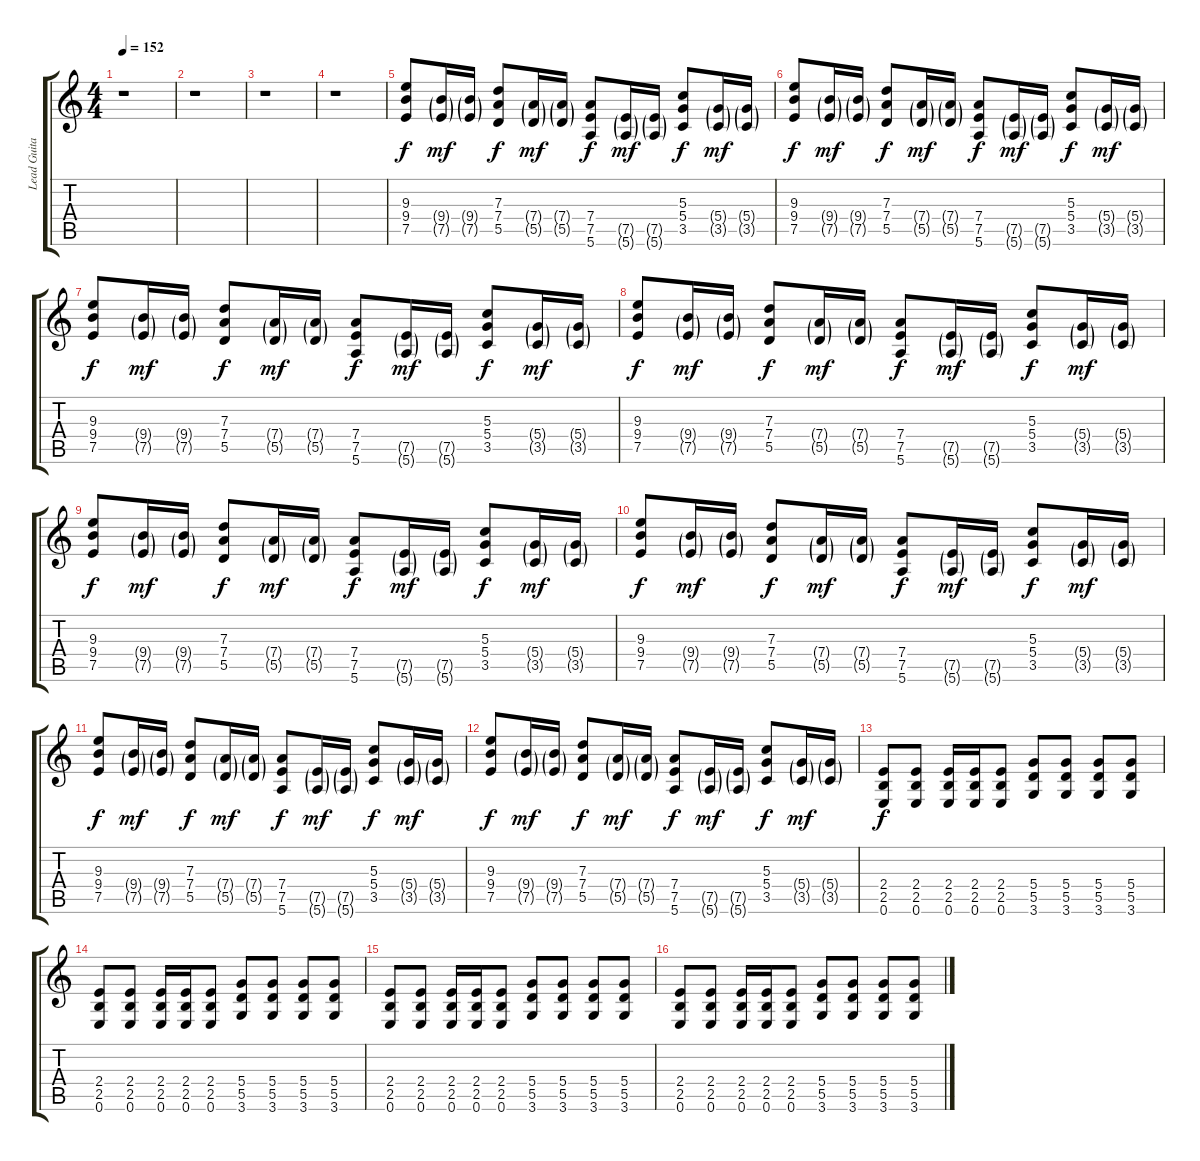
\track ("Lead Guitar" "Lead Guita") {instrument overdrivenguitar}
\staff {score tabs}
\tuning (E4 B3 G3 D3 A2 E2) {hide}
\ts (4 4)
\tempo 152
\clef g2
\ks c
r.1{dy f instrument overdrivenguitar} |
r.1 |
r.1 |
r.1 |
(9.3 9.4 7.5).8 (9.4{g} 7.5{g}).16{dy mf} (9.4{g} 7.5{g}).16 (7.3 7.4 5.5).8{dy f} (7.4{g} 5.5{g}).16{dy mf} (7.4{g} 5.5{g}).16 (7.4 7.5 5.6).8{dy f} (7.5{g} 5.6{g}).16{dy mf} (7.5{g} 5.6{g}).16 (5.3 5.4 3.5).8{dy f} (5.4{g} 3.5{g}).16{dy mf} (5.4{g} 3.5{g}).16 |
(9.3 9.4 7.5).8{dy f} (9.4{g} 7.5{g}).16{dy mf} (9.4{g} 7.5{g}).16 (7.3 7.4 5.5).8{dy f} (7.4{g} 5.5{g}).16{dy mf} (7.4{g} 5.5{g}).16 (7.4 7.5 5.6).8{dy f} (7.5{g} 5.6{g}).16{dy mf} (7.5{g} 5.6{g}).16 (5.3 5.4 3.5).8{dy f} (5.4{g} 3.5{g}).16{dy mf} (5.4{g} 3.5{g}).16 |
(9.3 9.4 7.5).8{dy f} (9.4{g} 7.5{g}).16{dy mf} (9.4{g} 7.5{g}).16 (7.3 7.4 5.5).8{dy f} (7.4{g} 5.5{g}).16{dy mf} (7.4{g} 5.5{g}).16 (7.4 7.5 5.6).8{dy f} (7.5{g} 5.6{g}).16{dy mf} (7.5{g} 5.6{g}).16 (5.3 5.4 3.5).8{dy f} (5.4{g} 3.5{g}).16{dy mf} (5.4{g} 3.5{g}).16 |
(9.3 9.4 7.5).8{dy f} (9.4{g} 7.5{g}).16{dy mf} (9.4{g} 7.5{g}).16 (7.3 7.4 5.5).8{dy f} (7.4{g} 5.5{g}).16{dy mf} (7.4{g} 5.5{g}).16 (7.4 7.5 5.6).8{dy f} (7.5{g} 5.6{g}).16{dy mf} (7.5{g} 5.6{g}).16 (5.3 5.4 3.5).8{dy f} (5.4{g} 3.5{g}).16{dy mf} (5.4{g} 3.5{g}).16 |
(9.3 9.4 7.5).8{dy f} (9.4{g} 7.5{g}).16{dy mf} (9.4{g} 7.5{g}).16 (7.3 7.4 5.5).8{dy f} (7.4{g} 5.5{g}).16{dy mf} (7.4{g} 5.5{g}).16 (7.4 7.5 5.6).8{dy f} (7.5{g} 5.6{g}).16{dy mf} (7.5{g} 5.6{g}).16 (5.3 5.4 3.5).8{dy f} (5.4{g} 3.5{g}).16{dy mf} (5.4{g} 3.5{g}).16 |
(9.3 9.4 7.5).8{dy f} (9.4{g} 7.5{g}).16{dy mf} (9.4{g} 7.5{g}).16 (7.3 7.4 5.5).8{dy f} (7.4{g} 5.5{g}).16{dy mf} (7.4{g} 5.5{g}).16 (7.4 7.5 5.6).8{dy f} (7.5{g} 5.6{g}).16{dy mf} (7.5{g} 5.6{g}).16 (5.3 5.4 3.5).8{dy f} (5.4{g} 3.5{g}).16{dy mf} (5.4{g} 3.5{g}).16 |
(9.3 9.4 7.5).8{dy f} (9.4{g} 7.5{g}).16{dy mf} (9.4{g} 7.5{g}).16 (7.3 7.4 5.5).8{dy f} (7.4{g} 5.5{g}).16{dy mf} (7.4{g} 5.5{g}).16 (7.4 7.5 5.6).8{dy f} (7.5{g} 5.6{g}).16{dy mf} (7.5{g} 5.6{g}).16 (5.3 5.4 3.5).8{dy f} (5.4{g} 3.5{g}).16{dy mf} (5.4{g} 3.5{g}).16 |
(9.3 9.4 7.5).8{dy f} (9.4{g} 7.5{g}).16{dy mf} (9.4{g} 7.5{g}).16 (7.3 7.4 5.5).8{dy f} (7.4{g} 5.5{g}).16{dy mf} (7.4{g} 5.5{g}).16 (7.4 7.5 5.6).8{dy f} (7.5{g} 5.6{g}).16{dy mf} (7.5{g} 5.6{g}).16 (5.3 5.4 3.5).8{dy f} (5.4{g} 3.5{g}).16{dy mf} (5.4{g} 3.5{g}).16 |
(2.4 2.5 0.6).8{dy f} (2.4 2.5 0.6).8 (2.4 2.5 0.6).16 (2.4 2.5 0.6).16 (2.4 2.5 0.6).8 (5.4 5.5 3.6).8 (5.4 5.5 3.6).8 (5.4 5.5 3.6).8 (5.4 5.5 3.6).8 |
(2.4 2.5 0.6).8 (2.4 2.5 0.6).8 (2.4 2.5 0.6).16 (2.4 2.5 0.6).16 (2.4 2.5 0.6).8 (5.4 5.5 3.6).8 (5.4 5.5 3.6).8 (5.4 5.5 3.6).8 (5.4 5.5 3.6).8 |
(2.4 2.5 0.6).8 (2.4 2.5 0.6).8 (2.4 2.5 0.6).16 (2.4 2.5 0.6).16 (2.4 2.5 0.6).8 (5.4 5.5 3.6).8 (5.4 5.5 3.6).8 (5.4 5.5 3.6).8 (5.4 5.5 3.6).8 |
(2.4 2.5 0.6).8 (2.4 2.5 0.6).8 (2.4 2.5 0.6).16 (2.4 2.5 0.6).16 (2.4 2.5 0.6).8 (5.4 5.5 3.6).8 (5.4 5.5 3.6).8 (5.4 5.5 3.6).8 (5.4 5.5 3.6).8
